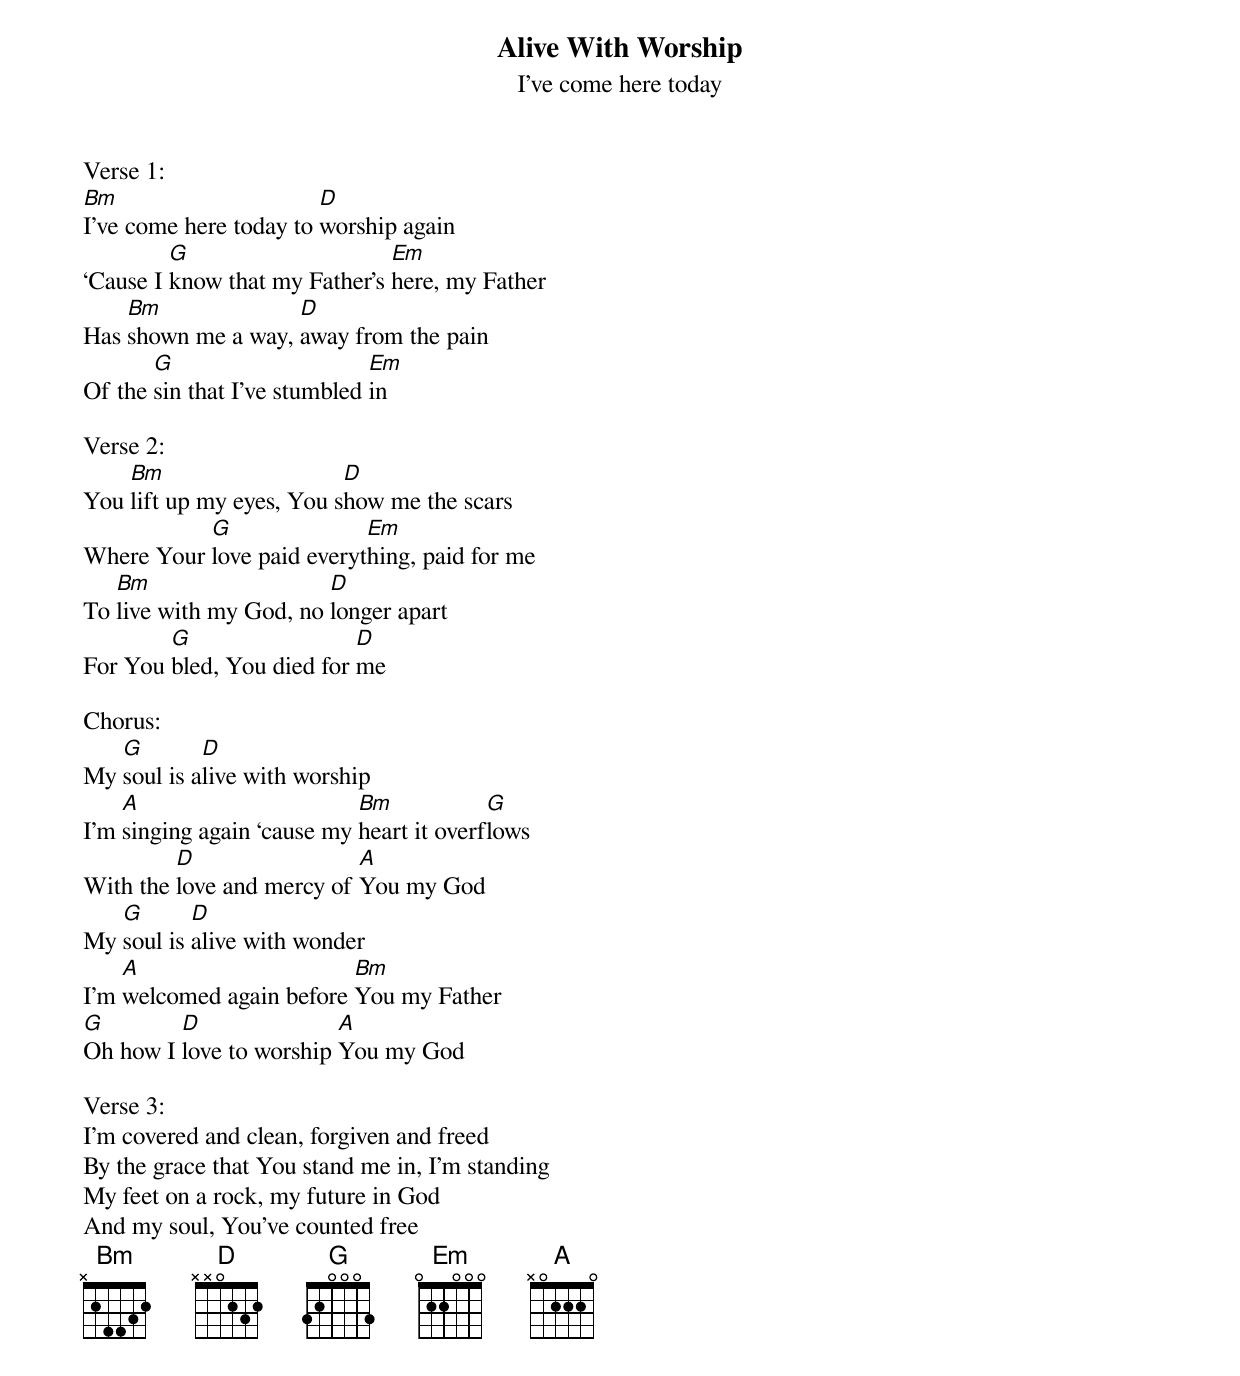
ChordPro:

{t:Alive With Worship}
{st:I've come here today}

Verse 1:
[Bm]Ive come here today to [D]worship again
Cause I [G]know that my Fathers [Em]here, my Father
Has [Bm]shown me a way, [D]away from the pain
Of the [G]sin that Ive stumbled [Em]in

Verse 2:
You [Bm]lift up my eyes, You s[D]how me the scars
Where Your [G]love paid everyt[Em]hing, paid for me
To [Bm]live with my God, no [D]longer apart
For You [G]bled, You died for [D]me

Chorus:
My [G]soul is a[D]live with worship
Im [A]singing again cause my [Bm]heart it overf[G]lows
With the [D]love and mercy of [A]You my God
My [G]soul is [D]alive with wonder
Im [A]welcomed again before [Bm]You my Father
[G]Oh how I [D]love to worship [A]You my God

Verse 3:
Im covered and clean, forgiven and freed
By the grace that You stand me in, Im standing
My feet on a rock, my future in God
And my soul, Youve counted free
